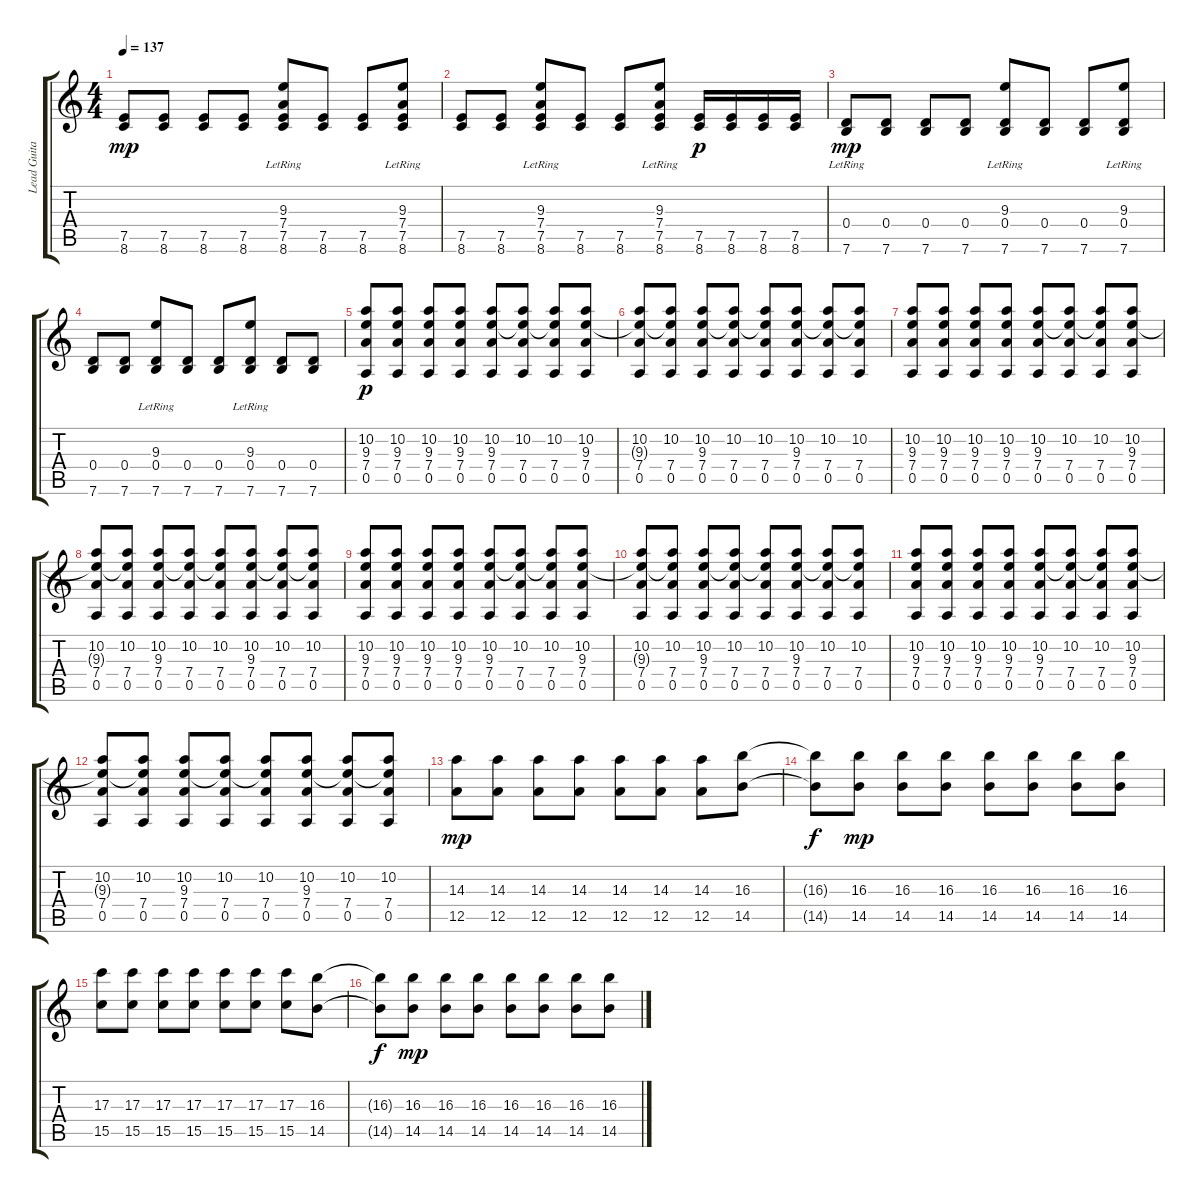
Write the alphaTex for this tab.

\track ("Lead Guitar (Chris)" "Lead Guita") {instrument electricguitarjazz}
\staff {score tabs}
\tuning (E4 B3 G3 D3 A2 E2) {hide}
\ts (4 4)
\tempo 137
\clef g2
\ks c
(7.5 8.6).8{dy mp} (7.5 8.6).8 (7.5 8.6).8 (7.5 8.6).8 (9.3{lr} 7.4{lr} 7.5 8.6).8 (7.5 8.6).8 (7.5 8.6).8 (9.3{lr} 7.4{lr} 7.5 8.6).8 |
(7.5 8.6).8 (7.5 8.6).8 (9.3{lr} 7.4{lr} 7.5 8.6).8 (7.5 8.6).8 (7.5 8.6).8 (9.3{lr} 7.4{lr} 7.5 8.6).8 (7.5 8.6).16{dy p} (7.5 8.6).16 (7.5 8.6).16 (7.5 8.6).16 |
(0.4{lr} 7.6).8{dy mp} (0.4 7.6).8 (0.4 7.6).8 (0.4 7.6).8 (9.3{lr} 0.4{lr} 7.6).8 (0.4 7.6).8 (0.4 7.6).8 (9.3{lr} 0.4{lr} 7.6).8 |
(0.4 7.6).8 (0.4 7.6).8 (9.3{lr} 0.4{lr} 7.6).8 (0.4 7.6).8 (0.4 7.6).8 (9.3{lr} 0.4{lr} 7.6).8 (0.4 7.6).8 (0.4 7.6).8 |
(10.2 9.3 7.4 0.5).8{dy p} (10.2 9.3 7.4 0.5).8 (10.2 9.3 7.4 0.5).8 (10.2 9.3 7.4 0.5).8 (10.2 9.3 7.4 0.5).8 (10.2 9.3{t} 7.4 0.5).8 (10.2 9.3{t} 7.4 0.5).8 (10.2 9.3 7.4 0.5).8 |
(10.2 9.3{t} 7.4 0.5).8 (10.2 9.3{t} 7.4 0.5).8 (10.2 9.3 7.4 0.5).8 (10.2 9.3{t} 7.4 0.5).8 (10.2 9.3{t} 7.4 0.5).8 (10.2 9.3 7.4 0.5).8 (10.2 9.3{t} 7.4 0.5).8 (10.2 9.3{t} 7.4 0.5).8 |
(10.2 9.3 7.4 0.5).8 (10.2 9.3 7.4 0.5).8 (10.2 9.3 7.4 0.5).8 (10.2 9.3 7.4 0.5).8 (10.2 9.3 7.4 0.5).8 (10.2 9.3{t} 7.4 0.5).8 (10.2 9.3{t} 7.4 0.5).8 (10.2 9.3 7.4 0.5).8 |
(10.2 9.3{t} 7.4 0.5).8 (10.2 9.3{t} 7.4 0.5).8 (10.2 9.3 7.4 0.5).8 (10.2 9.3{t} 7.4 0.5).8 (10.2 9.3{t} 7.4 0.5).8 (10.2 9.3 7.4 0.5).8 (10.2 9.3{t} 7.4 0.5).8 (10.2 9.3{t} 7.4 0.5).8 |
(10.2 9.3 7.4 0.5).8 (10.2 9.3 7.4 0.5).8 (10.2 9.3 7.4 0.5).8 (10.2 9.3 7.4 0.5).8 (10.2 9.3 7.4 0.5).8 (10.2 9.3{t} 7.4 0.5).8 (10.2 9.3{t} 7.4 0.5).8 (10.2 9.3 7.4 0.5).8 |
(10.2 9.3{t} 7.4 0.5).8 (10.2 9.3{t} 7.4 0.5).8 (10.2 9.3 7.4 0.5).8 (10.2 9.3{t} 7.4 0.5).8 (10.2 9.3{t} 7.4 0.5).8 (10.2 9.3 7.4 0.5).8 (10.2 9.3{t} 7.4 0.5).8 (10.2 9.3{t} 7.4 0.5).8 |
(10.2 9.3 7.4 0.5).8 (10.2 9.3 7.4 0.5).8 (10.2 9.3 7.4 0.5).8 (10.2 9.3 7.4 0.5).8 (10.2 9.3 7.4 0.5).8 (10.2 9.3{t} 7.4 0.5).8 (10.2 9.3{t} 7.4 0.5).8 (10.2 9.3 7.4 0.5).8 |
(10.2 9.3{t} 7.4 0.5).8 (10.2 9.3{t} 7.4 0.5).8 (10.2 9.3 7.4 0.5).8 (10.2 9.3{t} 7.4 0.5).8 (10.2 9.3{t} 7.4 0.5).8 (10.2 9.3 7.4 0.5).8 (10.2 9.3{t} 7.4 0.5).8 (10.2 9.3{t} 7.4 0.5).8 |
(14.3 12.5).8{dy mp} (14.3 12.5).8 (14.3 12.5).8 (14.3 12.5).8 (14.3 12.5).8 (14.3 12.5).8 (14.3 12.5).8 (16.3 14.5).8 |
(16.3{t} 14.5{t}).8{dy f} (16.3 14.5).8{dy mp} (16.3 14.5).8 (16.3 14.5).8 (16.3 14.5).8 (16.3 14.5).8 (16.3 14.5).8 (16.3 14.5).8 |
(17.3 15.5).8 (17.3 15.5).8 (17.3 15.5).8 (17.3 15.5).8 (17.3 15.5).8 (17.3 15.5).8 (17.3 15.5).8 (16.3 14.5).8 |
(16.3{t} 14.5{t}).8{dy f} (16.3 14.5).8{dy mp} (16.3 14.5).8 (16.3 14.5).8 (16.3 14.5).8 (16.3 14.5).8 (16.3 14.5).8 (16.3 14.5).8
